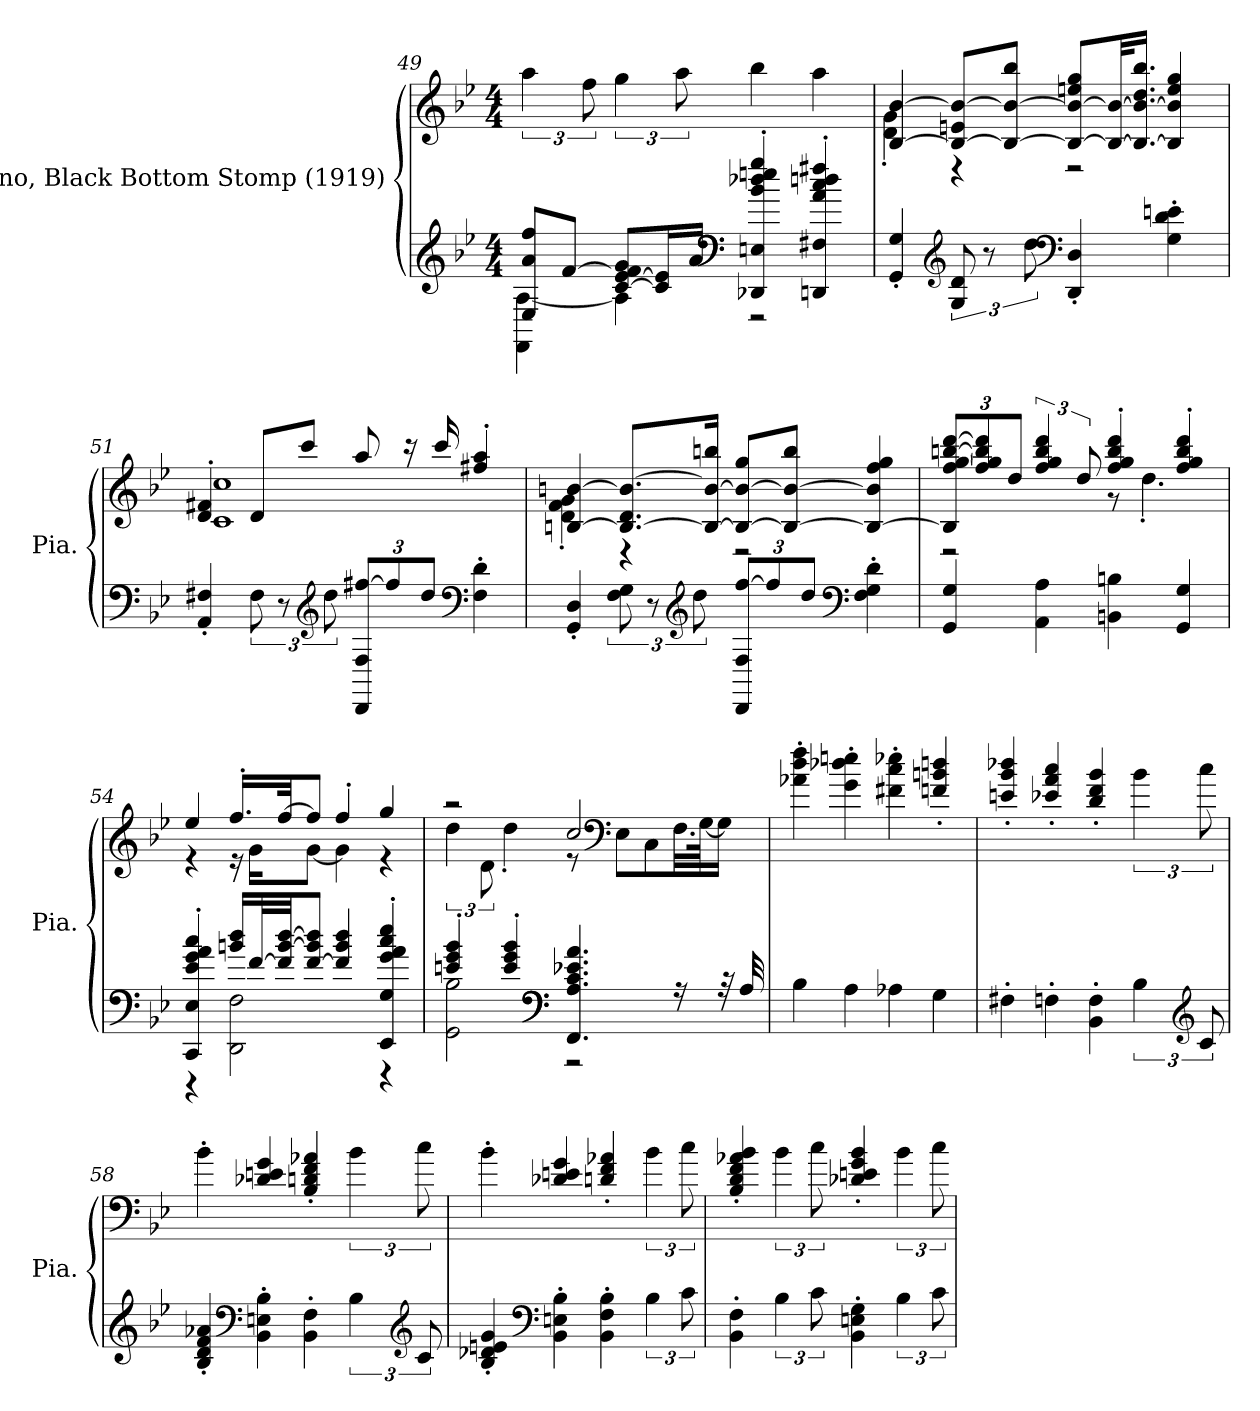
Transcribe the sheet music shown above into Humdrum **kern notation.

**kern	**kern
*part1	*part1
*staff2	*staff1
*I"Piano, Black Bottom Stomp (1919)	*
*I'Pia.	*
!!LO:LB:g=z
*clefG2	*clefG2
*k[b-e-]	*k[b-e-]
*M4/4	*M4/4
=49	=49
*^	*
8E-/ 8a/ 8ff/L	4FF\ [4A\	6aa\
[8f/J	.	.
.	.	12ff\
[8c/ [8e-/ 8f/] 8g/L	4A\]	6gg\
16c/] 16e-/]L	.	.
.	.	12aa\
16a/JJ	.	.
*clefF4	*	*
4DD-X/' 4En/' 4b-/' 4dd-X/' 4een/' 4gg/'	2r	4bb-\
4DDn/' 4F#X/' 4a/' 4cc/' 4ddn/' 4ff#X/'	.	4aa\
*v	*v	*
=50	=50
*	*^
4GG/' 4G/'	[4B-/ [4b-/	4d\' 4g\'
*clefG2	*	*
12G/ 12d/	8B-/_ 8en/ 8b-/_L	4r
12r	.	.
.	8B-/_ 8b-/_ 8bb-/J	.
12dd\	.	.
*clefF4	*	*
4DD/' 4D/'	8B-/_ 8b-/_ 8een/ 8gg/L	2r
.	32B-/_ 32b-/_KL	.
.	16.B-/_ 16.b-/_ 16.dd/ 16.bb-/JJ	.
4G\' 4d\' 4en\'	4B-/] 4b-/] 4ee/ 4gg/	.
=51	=51	=51
4AA/' 4F#X/'	4d/' 4f#X/'	1c 1cc
12F#\	8d/L	.
12r	.	.
.	8ccc/J	.
*clefG2	*	*
12dd\	.	.
*Xbrackettup	*	*
12DD/ 12F#/ [12ff#X/L	8aa/	.
12ff#/]	.	.
.	16r	.
12dd/J	.	.
.	16ccc/	.
*clefF4	*	*
4F#\' 4d\'	4ff#X/' 4aa/'	.
!!LO:PB:g=z	!!
=52	=52	=52
4GG/' 4D/'	[4Bn/ [4bn/	4d\' 4f\' 4g\'
*brackettup	*	*
12F\ 12G\	8.B/_ 8.d/ 8.b/_L	4r
12r	.	.
*clefG2	*	*
12dd\	.	.
.	16B/_ 16b/_ 16bbn/Jk	.
*Xbrackettup	*	*
12DD/ 12F/ [12ff/L	8B/_ 8b/_ 8gg/L	2r
12ff/]	.	.
.	8B/_ 8b/_ 8bb/J	.
12dd/J	.	.
*clefF4	*	*
4F\' 4G\' 4d\'	4B/_ 4b/] 4ff/ 4gg/	.
=53	=53	=53
*	*Xbrackettup	*
4GG/ 4G/	12B/] [12ff/ [12gg/ [12bbn/ [12ddd/L	2r
.	12ff/] 12gg/] 12bb/] 12ddd/]	.
.	12dd/J	.
*	*brackettup	*
4AA\ 4A\	6ff/ 6gg/ 6bb/ 6ddd/	.
.	12dd/	.
4BBn\ 4Bn\	4ff/' 4gg/' 4bb/' 4ddd/'	8r
.	.	4.dd'\
4GG/ 4G/	4ff/' 4gg/' 4bb/' 4ddd/'	.
=54	=54	=54
*^	*	*
4CC/' 4E-/' 4e-/' 4g/' 4a/' 4cc/'	4r	4ee-/	4r
16bn/ 16dd/LL	2DD\ 2F\	16.ff'/LL	16r
[32f/L	.	.	16g\KL
32f/] [32b/ [32dd/JJ	.	[32ff/JK	.
[8f/ 8b/] 8dd/]J	.	8ff/J]	[8g\J
4f/] 4b/ 4dd/	.	4ff'/	4g\]
4EE-/' 4G/' 4g/' 4a/' 4cc/' 4ee-/'	4r	4gg/	4r
!!LO:LB:g=z	!!
=55	=55	=55	=55
4en/' 4g/' 4b-/'	2GG\ 2B-\	2r	6dd\
.	.	.	12d\
4e/' 4g/' 4b-/'	.	.	4dd'\
*clefF4	*	*	*
4.FF/ 4.A/ 4.c/ 4.e-X/ 4.a/	2r	2cc/	8r
*	*	*clefF4	*
.	.	.	8E-\L
.	.	.	8C\
16r	.	.	32.F\LL
.	.	.	[64G\JK
32r	.	.	16G\JJ]
32A/	.	.	.
*v	*v	*	*
*	*v	*v
=56	=56
4B-\	4a-X\' 4dd\' 4ff\'
4A\	4g\' 4dd-X\' 4een\'
4A-X\	4f#X\' 4cc\' 4ee-X\'
4G\	4fn/' 4bn/' 4ddn/'
=57	=57
4F#X'\	4en/' 4b-/' 4dd-X/'
4Fn'\	4e-X/' 4a/' 4cc/'
4BB-\' 4F\'	4d/' 4f/' 4b-/'
*brackettup	*
6B-\	6b-\
*clefG2	*
12c/	12cc\
!!LO:LB:g=z
=58	=58
4B-/' 4d/' 4f/' 4a-X/'	4b-'\
*clefF4	*
4BB-\' 4En\' 4B-\'	4d-X/ 4en/ 4g/
4BB-\' 4F\'	4B-/' 4dn/' 4f/' 4a-X/'
6B-\	6b-\
*clefG2	*
12c/	12cc\
=59	=59
4B-/' 4d-X/' 4en/' 4g/'	4b-'\
*clefF4	*
4BB-\' 4En\' 4B-\'	4d-X/ 4en/ 4g/
4BB-\' 4F\' 4B-\'	4dn/' 4f/' 4a-X/'
6B-\	6b-\
12c\	12cc\
=60	=60
4BB-\' 4F\'	4B-/' 4d/' 4f/' 4a-X/' 4b-/'
6B-\	6b-\
12c\	12cc\
4BB-\' 4En\' 4G\'	4d-X/' 4en/' 4g/' 4b-/'
6B-\	6b-\
12c\	12cc\
=	=
*-	*-
